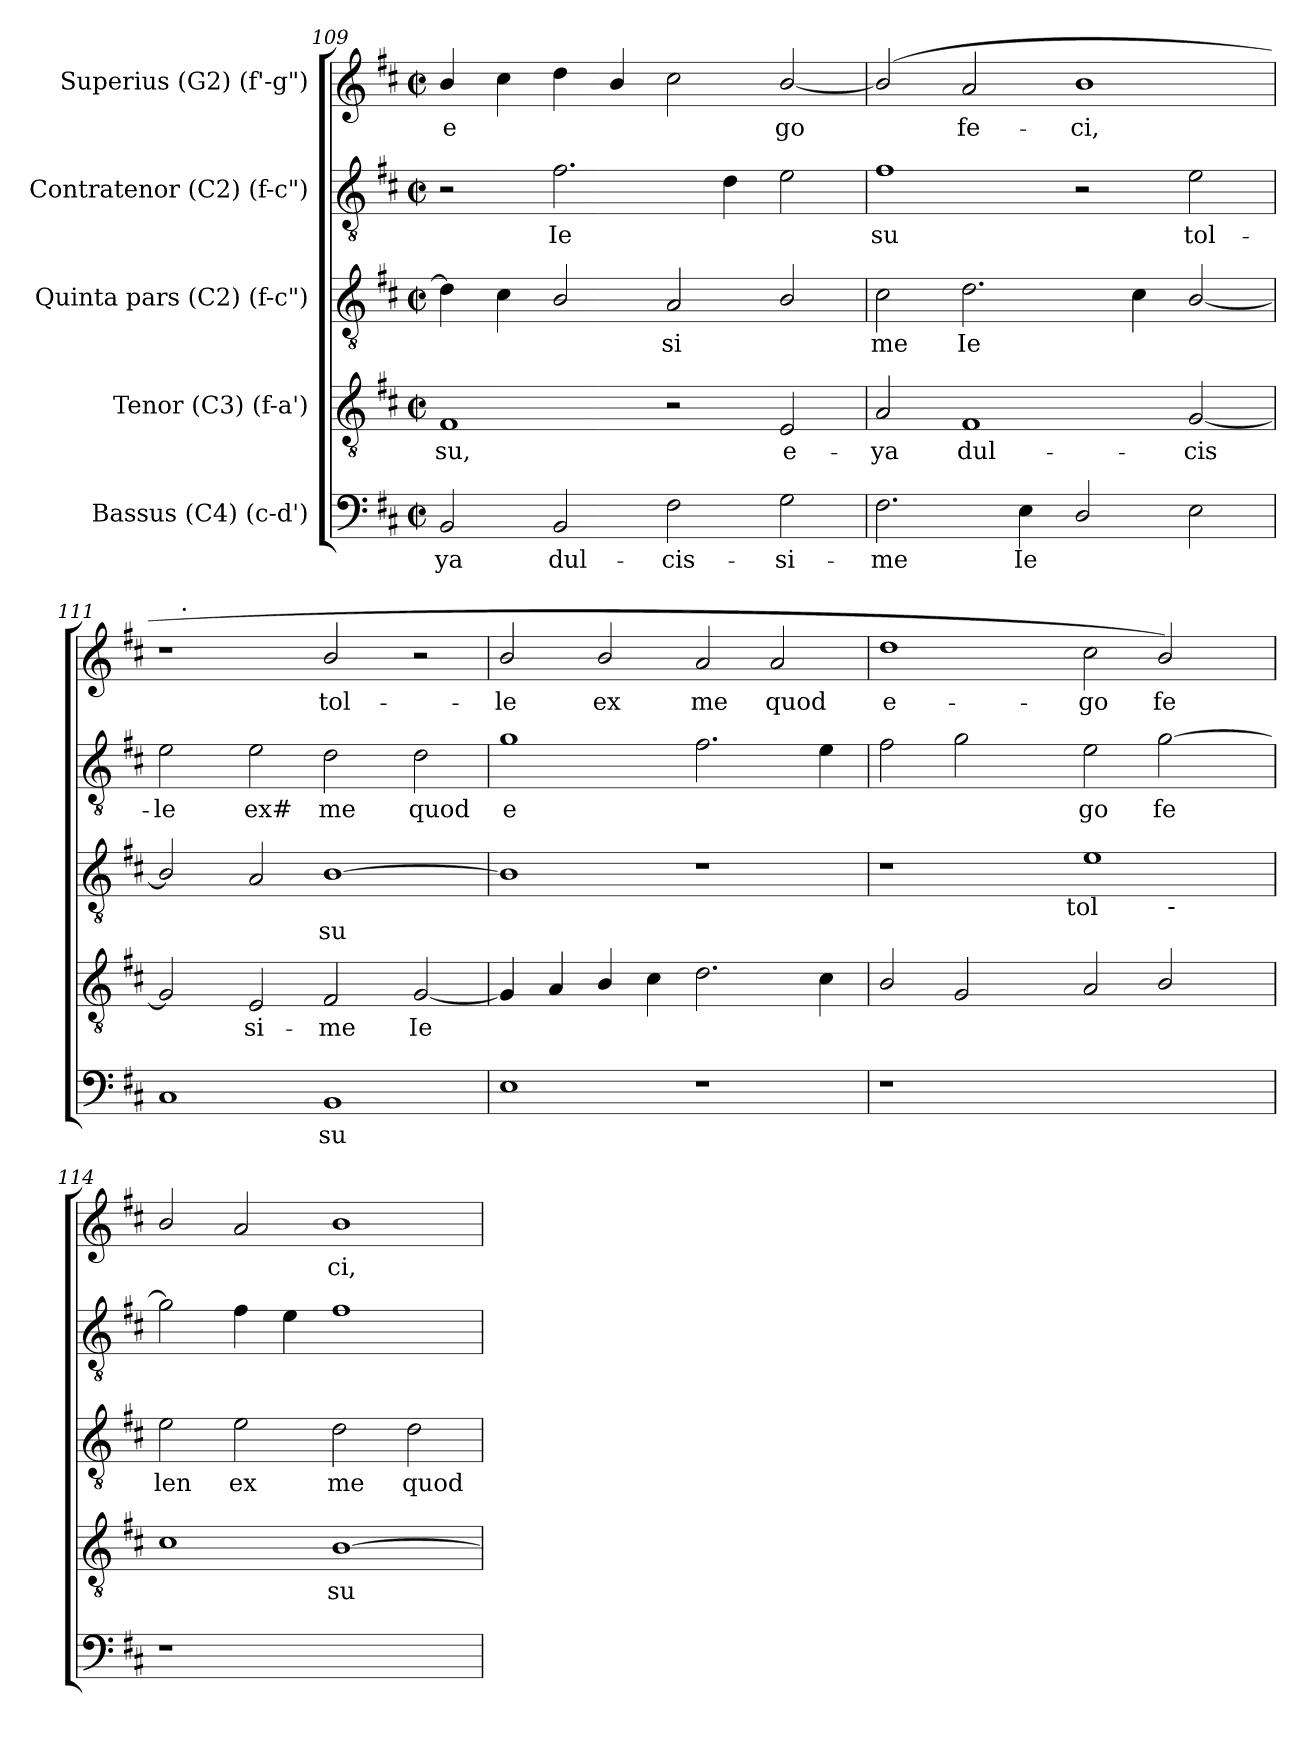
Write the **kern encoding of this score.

**kern	**text	**kern	**text	**kern	**text	**kern	**text	**kern	**text
*part5	*part5	*part4	*part4	*part3	*part3	*part2	*part2	*part1	*part1
*staff5	*staff5	*staff4	*staff4	*staff3	*staff3	*staff2	*staff2	*staff1	*staff1
*I"Bassus (C4)  (c-d')	*	*I"Tenor (C3)  (f-a')	*	*I"Quinta pars (C2)  (f-c")	*	*I"Contratenor (C2)  (f-c")	*	*I"Superius (G2)  (f'-g")	*
*clefF4	*	*clefGv2	*	*clefGv2	*	*clefGv2	*	*clefG2	*
*k[f#c#]	*	*k[f#c#]	*	*k[f#c#]	*	*k[f#c#]	*	*k[f#c#]	*
*D:	*	*D:	*	*D:	*	*D:	*	*D:	*
*M2/2	*	*M2/2	*	*M2/2	*	*M2/2	*	*M2/2	*
*met(c|)	*	*met(c|)	*	*met(c|)	*	*met(c|)	*	*met(c|)	*
=109	=109	=109	=109	=109	=109	=109	=109	=109	=109
!	!LO:LY:b:rj	!	!LO:LY:b:cj	!	!LO:LY:b:rj	!	!	!	!LO:LY:b:cj
2BB/	-ya	1F#	-su,	4d\]	--	2r	.	4b/	e-
!	!	!	!	!	!LO:LY:b:rj	!	!	!	!LO:LY:b:cj
.	.	.	.	4c#\	--	.	.	4cc#\	--
!	!LO:LY:b:rj	!	!	!	!LO:LY:b:rj	!	!LO:LY:b:rj	!	!LO:LY:b:cj
2BB/	dul-	.	.	2B/	--	2.f#\	Ie-	4dd\	--
!	!	!	!	!	!	!	!	!	!LO:LY:b:cj
.	.	.	.	.	.	.	.	4b/	--
!	!LO:LY:b:rj	!	!	!	!LO:LY:b:rj	!	!	!	!LO:LY:b:cj
2F#\	-cis-	2r	.	2A/	-si-	.	.	2cc#\	--
!	!	!	!	!	!	!	!LO:LY:b:rj	!	!
.	.	.	.	.	.	4d\	--	.	.
!	!LO:LY:b:rj	!	!LO:LY:b:cj	!	!LO:LY:b:rj	!	!LO:LY:b:rj	!	!LO:LY:b:cj
2G\	-si-	2E/	e-	2B/	--	2e\	--	[>2b/	-go
!!LO:PB:g=z
=110	=110	=110	=110	=110	=110	=110	=110	=110	=110
!	!LO:LY:b:rj	!	!LO:LY:b:cj	!	!LO:LY:b:rj	!	!LO:LY:b:rj	!	!LO:LY:b:cj
2.F#\	-me	2A/	-ya	2c#\	-me	1f#	-su	(<2b/]	.
!	!	!	!LO:LY:b:cj	!	!LO:LY:b:rj	!	!	!	!LO:LY:b:cj
.	.	1F#	dul-	2.d\	Ie-	.	.	2a/	fe-
!	!LO:LY:b:rj	!	!	!	!	!	!	!	!
4E\	Ie-	.	.	.	.	.	.	.	.
!	!LO:LY:b:rj	!	!	!	!	!	!	!	!LO:LY:b:cj
2D/	--	.	.	.	.	2r	.	1b	-ci,
!	!	!	!	!	!LO:LY:b:rj	!	!	!	!
.	.	.	.	4c#\	--	.	.	.	.
!	!LO:LY:b:rj	!	!LO:LY:b:cj	!	!LO:LY:b:rj	!	!LO:LY:b:rj	!	!
2E\	--	[<2G/	-cis-	[<2B/	--	2e\	tol-	.	.
=111	=111	=111	=111	=111	=111	=111	=111	=111	=111
!	!LO:LY:b:rj	!	!LO:LY:b:cj	!	!LO:LY:b:rj	!	!LO:LY:b:rj	!	!
*	*	*	*	*	*	*	*	*^	*
1C#	--	2G/]	--	2B/]	--	2e\	-le	1r	16ryy	.
!	!	!	!	!	!	!	!	!	!LO:TX:a:t=.	!
.	.	.	.	.	.	.	.	.	1ryy	.
!	!	!	!LO:LY:b:cj	!	!LO:LY:b:rj	!	!LO:LY:b:rj	!	!	!
.	.	2E/	-si-	2A/	--	2e\	ex#	.	.	.
!	!LO:LY:b:rj	!	!LO:LY:b:cj	!	!LO:LY:b:rj	!	!LO:LY:b:rj	!	!	!LO:LY:b:cj
1BB	-su	2F#/	-me	[<1B	-su	2d\	me	2b/	.	tol-
.	.	.	.	.	.	.	.	.	2...ryy	.
!	!	!	!LO:LY:b:cj	!	!	!	!LO:LY:b:rj	!	!	!
.	.	[<2G/	Ie-	.	.	2d\	quod	2r	.	.
=112	=112	=112	=112	=112	=112	=112	=112	=112	=112	=112
!	!LO:LY:b:rj	!	!LO:LY:b:cj	!	!LO:LY:b:rj	!	!LO:LY:b:rj	!	!	!LO:LY:b:cj
*	*	*	*	*	*	*	*	*v	*v	*
1E	.	4G/]	--	1B]	.	1g	e-	2b/	-le
!	!	!	!LO:LY:b:cj	!	!	!	!	!	!
.	.	4A/	--	.	.	.	.	.	.
!	!	!	!LO:LY:b:cj	!	!	!	!	!	!LO:LY:b:cj
.	.	4B/	--	.	.	.	.	2b/	ex
!	!	!	!LO:LY:b:cj	!	!	!	!	!	!
.	.	4c#\	--	.	.	.	.	.	.
!	!	!	!LO:LY:b:cj	!	!	!	!LO:LY:b:rj	!	!LO:LY:b:cj
1r	.	2.d\	--	1r	.	2.f#\	--	2a/	me
!	!	!	!	!	!	!	!	!	!LO:LY:b:cj
.	.	.	.	.	.	.	.	2a/	quod
!	!	!	!LO:LY:b:cj	!	!	!	!LO:LY:b:rj	!	!
.	.	4c#\	--	.	.	4e\	--	.	.
=113	=113	=113	=113	=113	=113	=113	=113	=113	=113
!	!	!	!LO:LY:b:cj	!	!	!	!LO:LY:b:rj	!	!LO:LY:b:cj
*	*	*	*	*^	*	*	*	*	*
*	*	*	*	*	*^	*	*	*	*	*
1r	.	2B/	--	1r	2ryy	1ryy	.	2f#\	--	1dd	e-
!	!	!	!LO:LY:b:cj	!	!	!	!	!	!LO:LY:b:rj	!	!
.	.	2G/	--	.	4ryy	.	.	2g\	--	.	.
.	.	.	.	.	8ryy	.	.	.	.	.	.
.	.	.	.	.	16ryy	.	.	.	.	.	.
.	.	.	.	.	64ryy	.	.	.	.	.	.
!	!	!	!	!	!LO:TX:b:t=tol	!	!	!	!	!	!
.	.	.	.	.	1ryy	.	.	.	.	.	.
!	!	!	!LO:LY:b:cj	!	!	!	!LO:LY:b:rj	!	!LO:LY:b:rj	!	!LO:LY:b:cj
1ryy	.	2A/	--	1e	.	2ryy	.	2e\	-go	2cc#\	-go
!	!	!	!LO:LY:b:cj	!	!	!	!	!	!LO:LY:b:rj	!	!LO:LY:b:cj
.	.	2B/	--	.	.	64ryy	.	[<2g\	fe-	2b/)	fe-
!	!	!	!	!	!	!LO:TX:b:t=-	!	!	!	!	!
.	.	.	.	.	.	4ryy	.	.	.	.	.
.	.	.	.	.	.	8...ryy	.	.	.	.	.
.	.	.	.	.	32.ryy	.	.	.	.	.	.
!!LO:LB:g=z
=114	=114	=114	=114	=114	=114	=114	=114	=114	=114	=114	=114
!	!	!	!LO:LY:b:cj	!	!	!	!LO:LY:b:rj	!	!LO:LY:b:rj	!	!LO:LY:b:cj
*	*	*	*	*v	*v	*v	*	*	*	*	*
1r	.	1c#	--	2e\	len	2g\]	--	2b/	--
!	!	!	!	!	!LO:LY:b:rj	!	!LO:LY:b:rj	!	!LO:LY:b:cj
.	.	.	.	2e\	ex	4f#\	--	2a/	--
!	!	!	!	!	!	!	!LO:LY:b:rj	!	!
.	.	.	.	.	.	4e\	--	.	.
!	!	!	!LO:LY:b:cj	!	!LO:LY:b:rj	!	!LO:LY:b:rj	!	!LO:LY:b:cj
1ryy	.	[<1B	-su	2d\	me	1f#	--	1b	-ci,
!	!	!	!	!	!LO:LY:b:rj	!	!	!	!
.	.	.	.	2d\	quod	.	.	.	.
=	=	=	=	=	=	=	=	=	=
*-	*-	*-	*-	*-	*-	*-	*-	*-	*-
